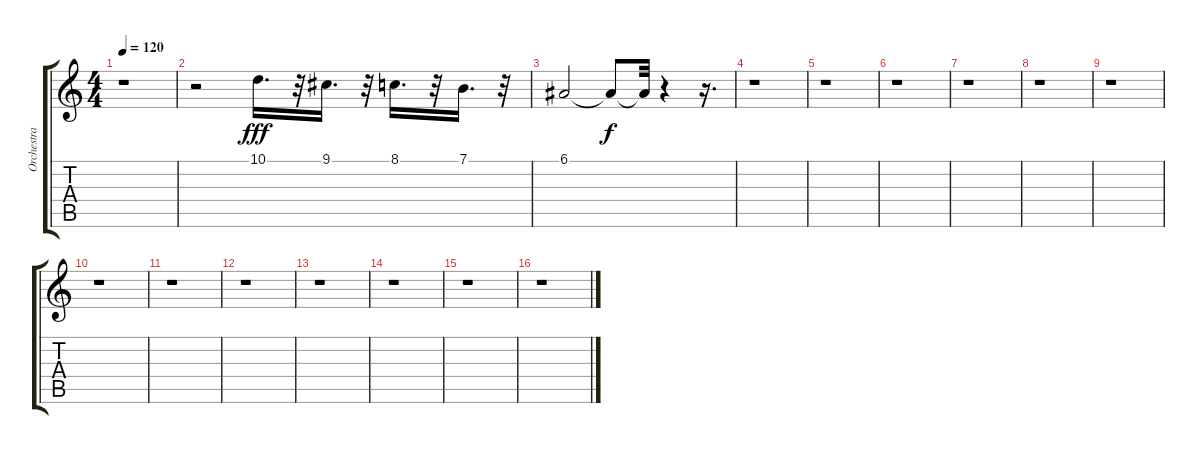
\track ("Orchestra" "Orchestra") {instrument orchestrahit}
\staff {score tabs}
\tuning (E4 B3 G3 D3 A2 E2) {hide}
\ts (4 4)
\tempo 120
\clef g2
\ks c
r.1{dy fff} |
r.2 10.1.16{d} r.32 9.1.16{d} r.32 8.1.16{d} r.32 7.1.16{d} r.32 |
6.1.2 6.1{t}.8{dy f} 6.1{t}.32 r.4 r.16{d} |
r.1 |
r.1 |
r.1 |
r.1 |
r.1 |
r.1 |
r.1 |
r.1 |
r.1 |
r.1 |
r.1 |
r.1 |
r.1
